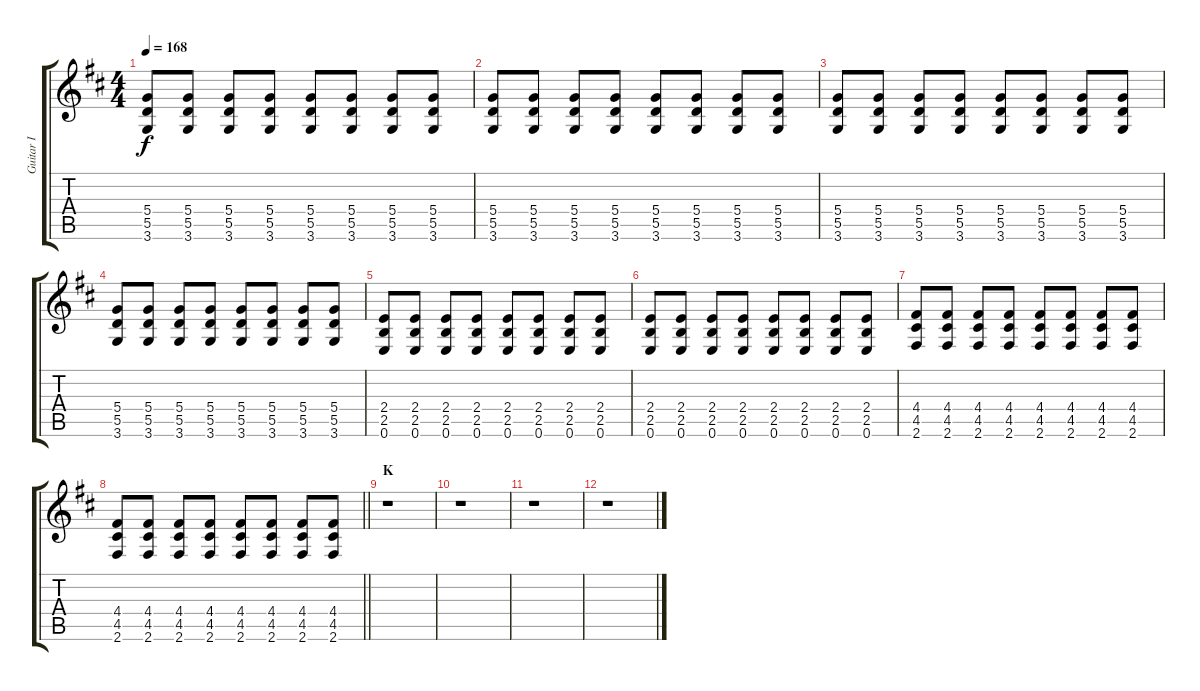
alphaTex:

\track ("Guitar I" "Guitar I") {instrument distortionguitar}
\staff {score tabs}
\tuning (E4 B3 G3 D3 A2 E2) {hide}
\ts (4 4)
\tempo 168
\clef g2
\ks d
(5.4 5.5 3.6).8{dy f} (5.4 5.5 3.6).8 (5.4 5.5 3.6).8 (5.4 5.5 3.6).8 (5.4 5.5 3.6).8 (5.4 5.5 3.6).8 (5.4 5.5 3.6).8 (5.4 5.5 3.6).8 |
(5.4 5.5 3.6).8 (5.4 5.5 3.6).8 (5.4 5.5 3.6).8 (5.4 5.5 3.6).8 (5.4 5.5 3.6).8 (5.4 5.5 3.6).8 (5.4 5.5 3.6).8 (5.4 5.5 3.6).8 |
(5.4 5.5 3.6).8 (5.4 5.5 3.6).8 (5.4 5.5 3.6).8 (5.4 5.5 3.6).8 (5.4 5.5 3.6).8 (5.4 5.5 3.6).8 (5.4 5.5 3.6).8 (5.4 5.5 3.6).8 |
(5.4 5.5 3.6).8 (5.4 5.5 3.6).8 (5.4 5.5 3.6).8 (5.4 5.5 3.6).8 (5.4 5.5 3.6).8 (5.4 5.5 3.6).8 (5.4 5.5 3.6).8 (5.4 5.5 3.6).8 |
(2.4 2.5 0.6).8 (2.4 2.5 0.6).8 (2.4 2.5 0.6).8 (2.4 2.5 0.6).8 (2.4 2.5 0.6).8 (2.4 2.5 0.6).8 (2.4 2.5 0.6).8 (2.4 2.5 0.6).8 |
(2.4 2.5 0.6).8 (2.4 2.5 0.6).8 (2.4 2.5 0.6).8 (2.4 2.5 0.6).8 (2.4 2.5 0.6).8 (2.4 2.5 0.6).8 (2.4 2.5 0.6).8 (2.4 2.5 0.6).8 |
(4.4 4.5 2.6).8 (4.4 4.5 2.6).8 (4.4 4.5 2.6).8 (4.4 4.5 2.6).8 (4.4 4.5 2.6).8 (4.4 4.5 2.6).8 (4.4 4.5 2.6).8 (4.4 4.5 2.6).8 |
\barLineRight lightlight
(4.4 4.5 2.6).8 (4.4 4.5 2.6).8 (4.4 4.5 2.6).8 (4.4 4.5 2.6).8 (4.4 4.5 2.6).8 (4.4 4.5 2.6).8 (4.4 4.5 2.6).8 (4.4 4.5 2.6).8 |
\section ("" "K")
r.1 |
r.1 |
r.1 |
r.1
